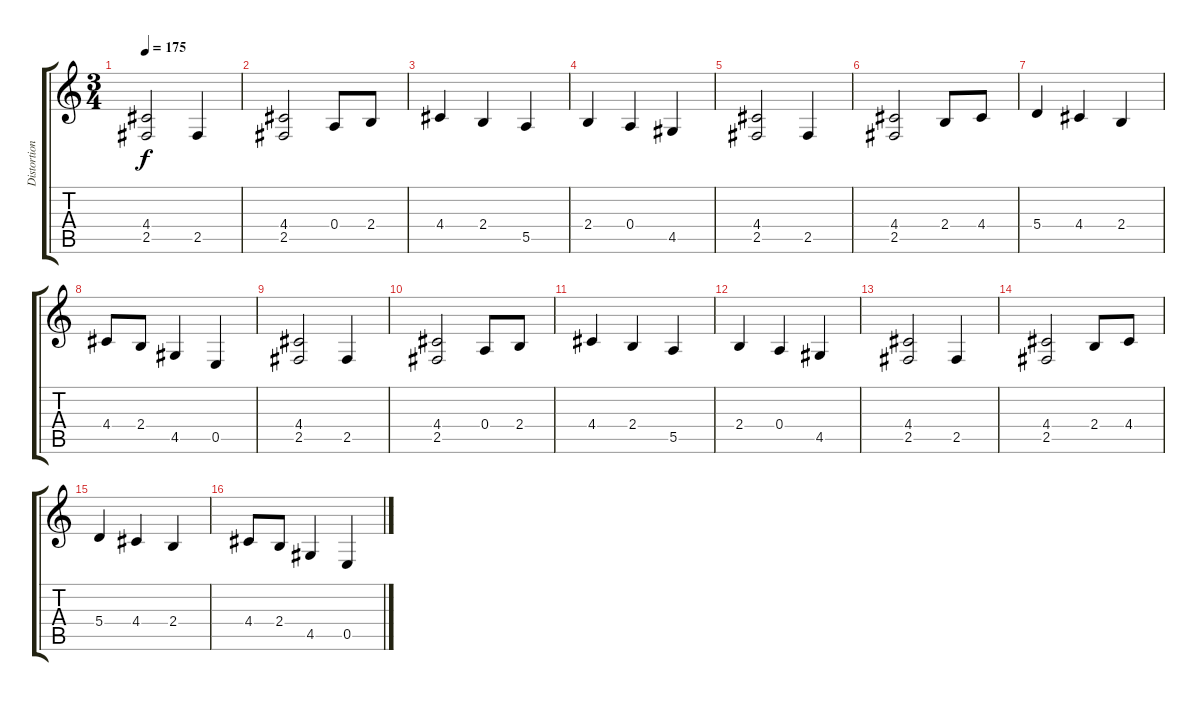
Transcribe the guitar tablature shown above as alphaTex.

\track ("Distortion II / Jack" "Distortion") {instrument distortionguitar}
\staff {score tabs}
\tuning (B3 Gb3 D3 A2 E2 B1) {hide}
\ts (3 4)
\section ("" "")
\tempo 175
\clef g2
\ks c
(4.4 2.5).2{dy f} 2.5.4 |
(4.4 2.5).2 0.4.8 2.4.8 |
4.4.4 2.4.4 5.5.4 |
2.4.4 0.4.4 4.5.4 |
(4.4 2.5).2 2.5.4 |
(4.4 2.5).2 2.4.8 4.4.8 |
5.4.4 4.4.4 2.4.4 |
4.4.8 2.4.8 4.5.4 0.5.4 |
(4.4 2.5).2 2.5.4 |
(4.4 2.5).2 0.4.8 2.4.8 |
4.4.4 2.4.4 5.5.4 |
2.4.4 0.4.4 4.5.4 |
(4.4 2.5).2 2.5.4 |
(4.4 2.5).2 2.4.8 4.4.8 |
5.4.4 4.4.4 2.4.4 |
4.4.8 2.4.8 4.5.4 0.5.4
